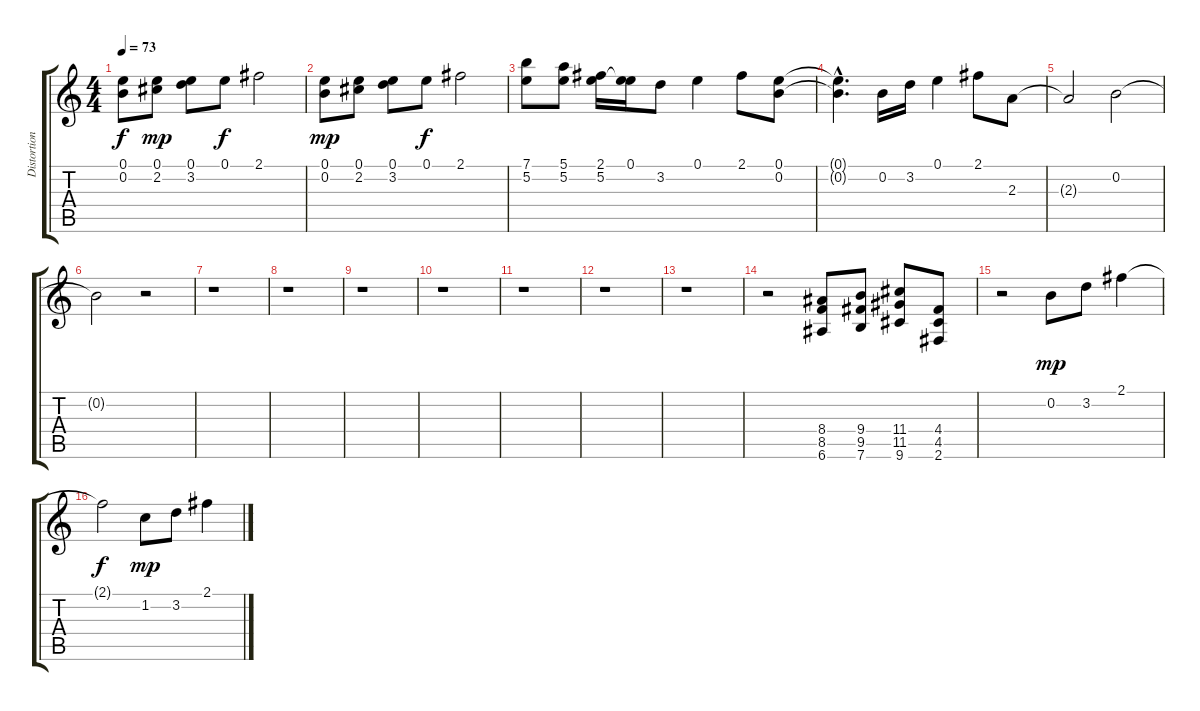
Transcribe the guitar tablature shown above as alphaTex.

\track ("Distortion Guitar2" "Distortion") {instrument distortionguitar}
\staff {score tabs}
\tuning (E4 B3 G3 D3 A2 E2) {hide}
\ts (4 4)
\tempo 73
\clef g2
\ks c
(0.1 0.2).8{dy f instrument distortionguitar} (0.1 2.2).8{dy mp} (0.1 3.2).8 0.1.8{dy f} 2.1.2 |
(0.1 0.2).8{dy mp} (0.1 2.2).8 (0.1 3.2).8 0.1.8{dy f} 2.1.2 |
(7.1 5.2).8 (5.1 5.2).8 (2.1 5.2).16 (0.1 5.2{t}).16 3.2.8 0.1.4 2.1.8 (0.1 0.2).8 |
(0.1{hac t} 0.2{hac t}).4{d} 0.2.16 3.2.16 0.1.4 2.1.8 2.3.8 |
2.3{t}.2 0.2.2{volume 4} |
0.2{t}.2 r.2 |
r.1 |
r.1 |
r.1 |
r.1 |
r.1 |
r.1 |
r.1 |
r.2{volume 11} (8.4 8.5 6.6).8 (9.4 9.5 7.6).8 (11.4 11.5 9.6).8 (4.4 4.5 2.6).8 |
r.2 0.2.8{dy mp} 3.2.8 2.1.4 |
2.1{t}.2{dy f} 1.2.8{dy mp} 3.2.8 2.1.4
